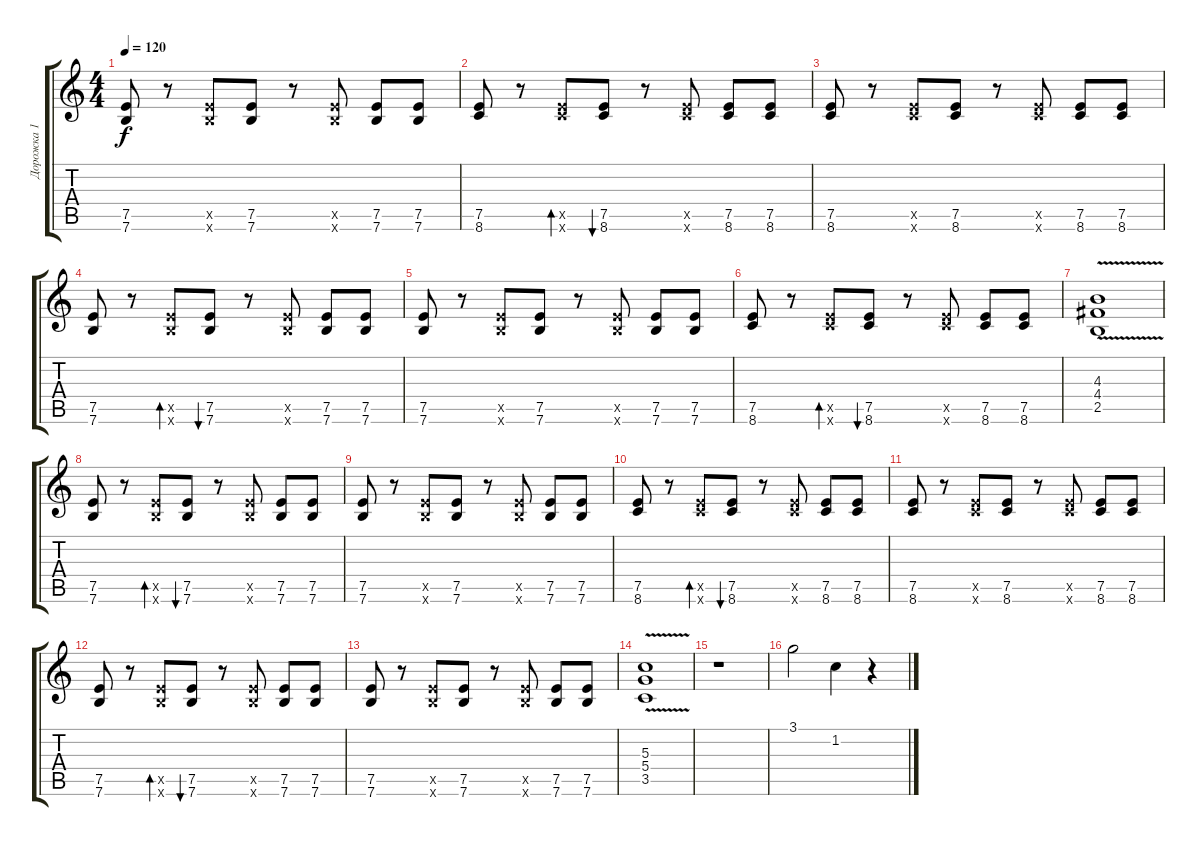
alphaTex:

\track ("Дорожка 1" "Дорожка 1") {instrument acousticguitarsteel}
\staff {score tabs}
\tuning (E4 B3 G3 D3 A2 E2) {hide}
\ts (4 4)
\tempo 120
\clef g2
\ks c
(7.5 7.6).8{dy f} r.8 (7.5{x} 7.6{x}).8 (7.5 7.6).8 r.8 (7.5{x} 7.6{x}).8 (7.5 7.6).8 (7.5 7.6).8 |
(7.5 8.6).8 r.8 (7.5{x} 8.6{x}).8{bd 60} (7.5 8.6).8{bu 60} r.8 (7.5{x} 8.6{x}).8 (7.5 8.6).8 (7.5 8.6).8 |
(7.5 8.6).8 r.8 (7.5{x} 8.6{x}).8 (7.5 8.6).8 r.8 (7.5{x} 8.6{x}).8 (7.5 8.6).8 (7.5 8.6).8 |
(7.5 7.6).8 r.8 (7.5{x} 7.6{x}).8{bd 60} (7.5 7.6).8{bu 60} r.8 (7.5{x} 7.6{x}).8 (7.5 7.6).8 (7.5 7.6).8 |
(7.5 7.6).8 r.8 (7.5{x} 7.6{x}).8 (7.5 7.6).8 r.8 (7.5{x} 7.6{x}).8 (7.5 7.6).8 (7.5 7.6).8 |
(7.5 8.6).8 r.8 (7.5{x} 8.6{x}).8{bd 60} (7.5 8.6).8{bu 60} r.8 (7.5{x} 8.6{x}).8 (7.5 8.6).8 (7.5 8.6).8 |
(4.3 4.4{v} 2.5).1 |
(7.5 7.6).8 r.8 (7.5{x} 7.6{x}).8{bd 60} (7.5 7.6).8{bu 60} r.8 (7.5{x} 7.6{x}).8 (7.5 7.6).8 (7.5 7.6).8 |
(7.5 7.6).8 r.8 (7.5{x} 7.6{x}).8 (7.5 7.6).8 r.8 (7.5{x} 7.6{x}).8 (7.5 7.6).8 (7.5 7.6).8 |
(7.5 8.6).8 r.8 (7.5{x} 8.6{x}).8{bd 60} (7.5 8.6).8{bu 60} r.8 (7.5{x} 8.6{x}).8 (7.5 8.6).8 (7.5 8.6).8 |
(7.5 8.6).8 r.8 (7.5{x} 8.6{x}).8 (7.5 8.6).8 r.8 (7.5{x} 8.6{x}).8 (7.5 8.6).8 (7.5 8.6).8 |
(7.5 7.6).8 r.8 (7.5{x} 7.6{x}).8{bd 60} (7.5 7.6).8{bu 60} r.8 (7.5{x} 7.6{x}).8 (7.5 7.6).8 (7.5 7.6).8 |
(7.5 7.6).8 r.8 (7.5{x} 7.6{x}).8 (7.5 7.6).8 r.8 (7.5{x} 7.6{x}).8 (7.5 7.6).8 (7.5 7.6).8 |
(5.3{v} 5.4 3.5).1 |
r.1 |
3.1.2 1.2.4 r.4
